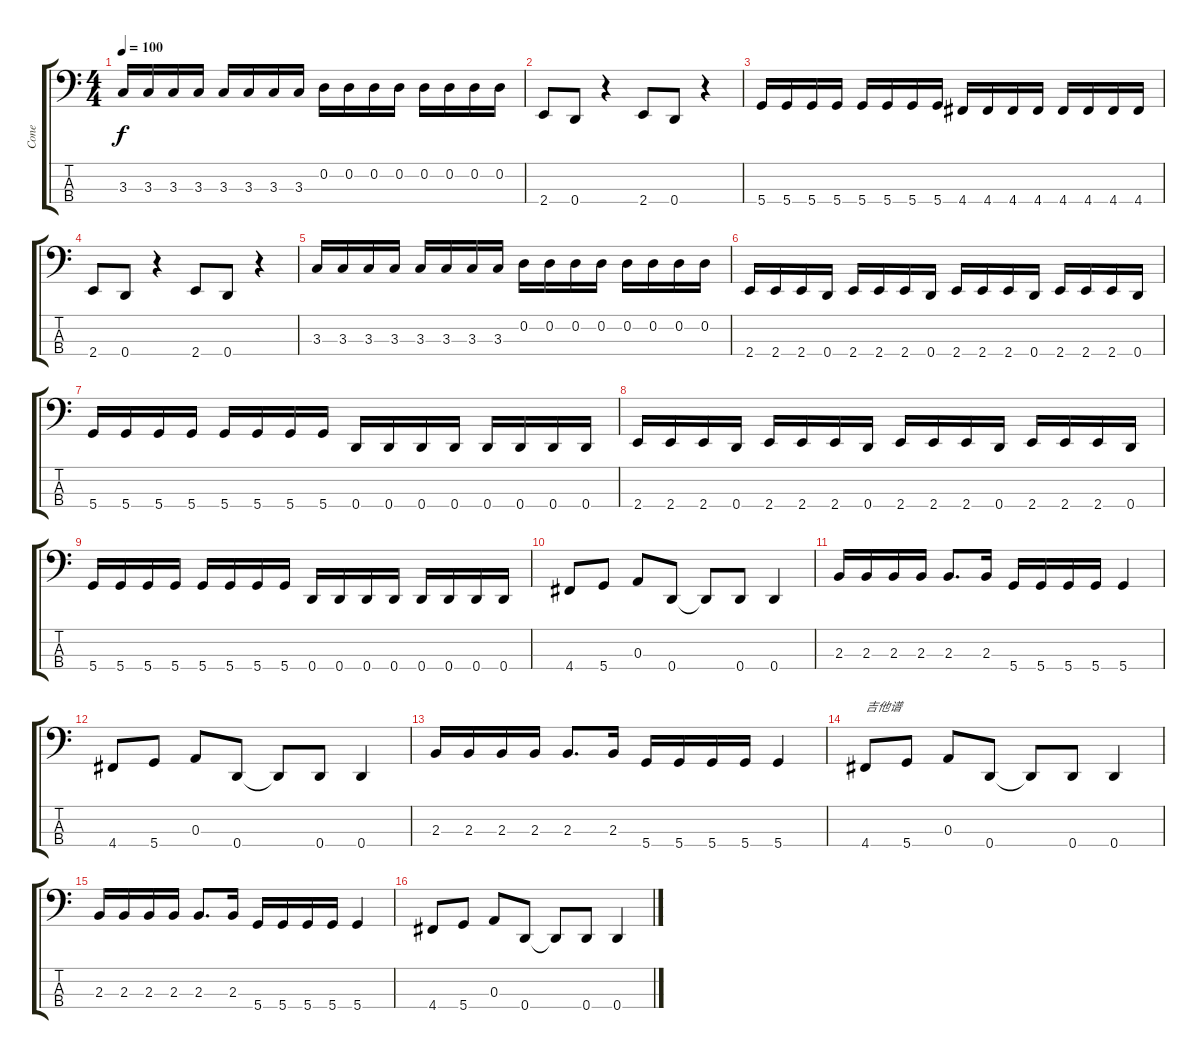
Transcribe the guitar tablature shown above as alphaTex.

\track ("Cone" "Cone") {instrument electricbasspick}
\staff {score tabs}
\tuning (G2 D2 A1 D1) {hide}
\ts (4 4)
\tempo 100
\clef f4
\ks c
3.3.16{dy f} 3.3.16 3.3.16 3.3.16 3.3.16 3.3.16 3.3.16 3.3.16 0.2.16 0.2.16 0.2.16 0.2.16 0.2.16 0.2.16 0.2.16 0.2.16 |
2.4.8 0.4.8 r.4 2.4.8 0.4.8 r.4 |
5.4.16 5.4.16 5.4.16 5.4.16 5.4.16 5.4.16 5.4.16 5.4.16 4.4.16 4.4.16 4.4.16 4.4.16 4.4.16 4.4.16 4.4.16 4.4.16 |
2.4.8 0.4.8 r.4 2.4.8 0.4.8 r.4 |
3.3.16 3.3.16 3.3.16 3.3.16 3.3.16 3.3.16 3.3.16 3.3.16 0.2.16 0.2.16 0.2.16 0.2.16 0.2.16 0.2.16 0.2.16 0.2.16 |
2.4.16 2.4.16 2.4.16 0.4.16 2.4.16 2.4.16 2.4.16 0.4.16 2.4.16 2.4.16 2.4.16 0.4.16 2.4.16 2.4.16 2.4.16 0.4.16 |
5.4.16 5.4.16 5.4.16 5.4.16 5.4.16 5.4.16 5.4.16 5.4.16 0.4.16 0.4.16 0.4.16 0.4.16 0.4.16 0.4.16 0.4.16 0.4.16 |
2.4.16 2.4.16 2.4.16 0.4.16 2.4.16 2.4.16 2.4.16 0.4.16 2.4.16 2.4.16 2.4.16 0.4.16 2.4.16 2.4.16 2.4.16 0.4.16 |
5.4.16 5.4.16 5.4.16 5.4.16 5.4.16 5.4.16 5.4.16 5.4.16 0.4.16 0.4.16 0.4.16 0.4.16 0.4.16 0.4.16 0.4.16 0.4.16 |
4.4.8 5.4.8 0.3.8 0.4.8 0.4{t}.8 0.4.8 0.4.4 |
2.3.16 2.3.16 2.3.16 2.3.16 2.3.8{d} 2.3.16 5.4.16 5.4.16 5.4.16 5.4.16 5.4.4 |
4.4.8 5.4.8 0.3.8 0.4.8 0.4{t}.8 0.4.8 0.4.4 |
2.3.16 2.3.16 2.3.16 2.3.16 2.3.8{d} 2.3.16 5.4.16 5.4.16 5.4.16 5.4.16 5.4.4 |
4.4.8{txt "吉他谱"} 5.4.8 0.3.8 0.4.8 0.4{t}.8 0.4.8 0.4.4 |
2.3.16 2.3.16 2.3.16 2.3.16 2.3.8{d} 2.3.16 5.4.16 5.4.16 5.4.16 5.4.16 5.4.4 |
4.4.8 5.4.8 0.3.8 0.4.8 0.4{t}.8 0.4.8 0.4.4
